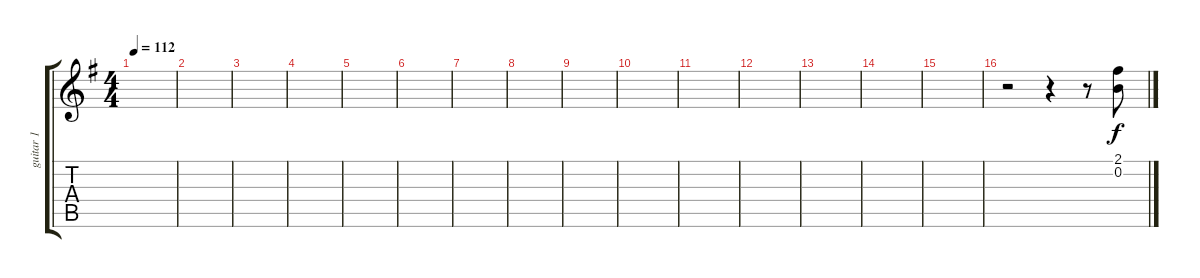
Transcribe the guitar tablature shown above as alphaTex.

\track ("guitar 1" "guitar 1") {instrument electricguitarclean}
\staff {score tabs}
\tuning (E4 B3 G3 D3 A2 E2) {hide}
\ts (4 4)
\tempo 112
\clef g2
\ks g
|
|
|
|
|
|
|
|
|
|
|
|
|
|
|
r.2 r.4 r.8 (2.1 0.2).8
